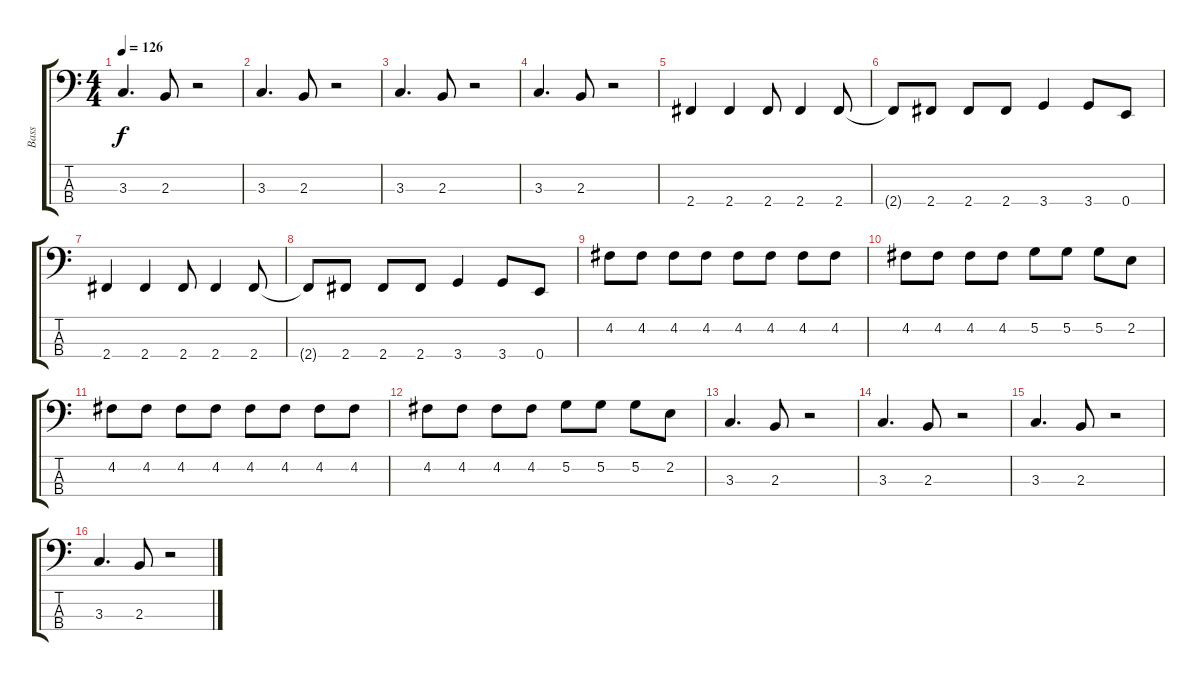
\track ("Bass" "Bass") {instrument electricbasspick}
\staff {score tabs}
\tuning (G2 D2 A1 E1) {hide}
\ts (4 4)
\tempo 126
\clef f4
\ks c
3.3.4{d dy f} 2.3.8 r.2 |
3.3.4{d} 2.3.8 r.2 |
3.3.4{d} 2.3.8 r.2 |
3.3.4{d} 2.3.8 r.2 |
2.4.4 2.4.4 2.4.8 2.4.4 2.4.8 |
2.4{t}.8 2.4.8 2.4.8 2.4.8 3.4.4 3.4.8 0.4.8 |
2.4.4 2.4.4 2.4.8 2.4.4 2.4.8 |
2.4{t}.8 2.4.8 2.4.8 2.4.8 3.4.4 3.4.8 0.4.8 |
4.2.8 4.2.8 4.2.8 4.2.8 4.2.8 4.2.8 4.2.8 4.2.8 |
4.2.8 4.2.8 4.2.8 4.2.8 5.2.8 5.2.8 5.2.8 2.2.8 |
4.2.8 4.2.8 4.2.8 4.2.8 4.2.8 4.2.8 4.2.8 4.2.8 |
4.2.8 4.2.8 4.2.8 4.2.8 5.2.8 5.2.8 5.2.8 2.2.8 |
3.3.4{d} 2.3.8 r.2 |
3.3.4{d} 2.3.8 r.2 |
3.3.4{d} 2.3.8 r.2 |
3.3.4{d} 2.3.8 r.2
